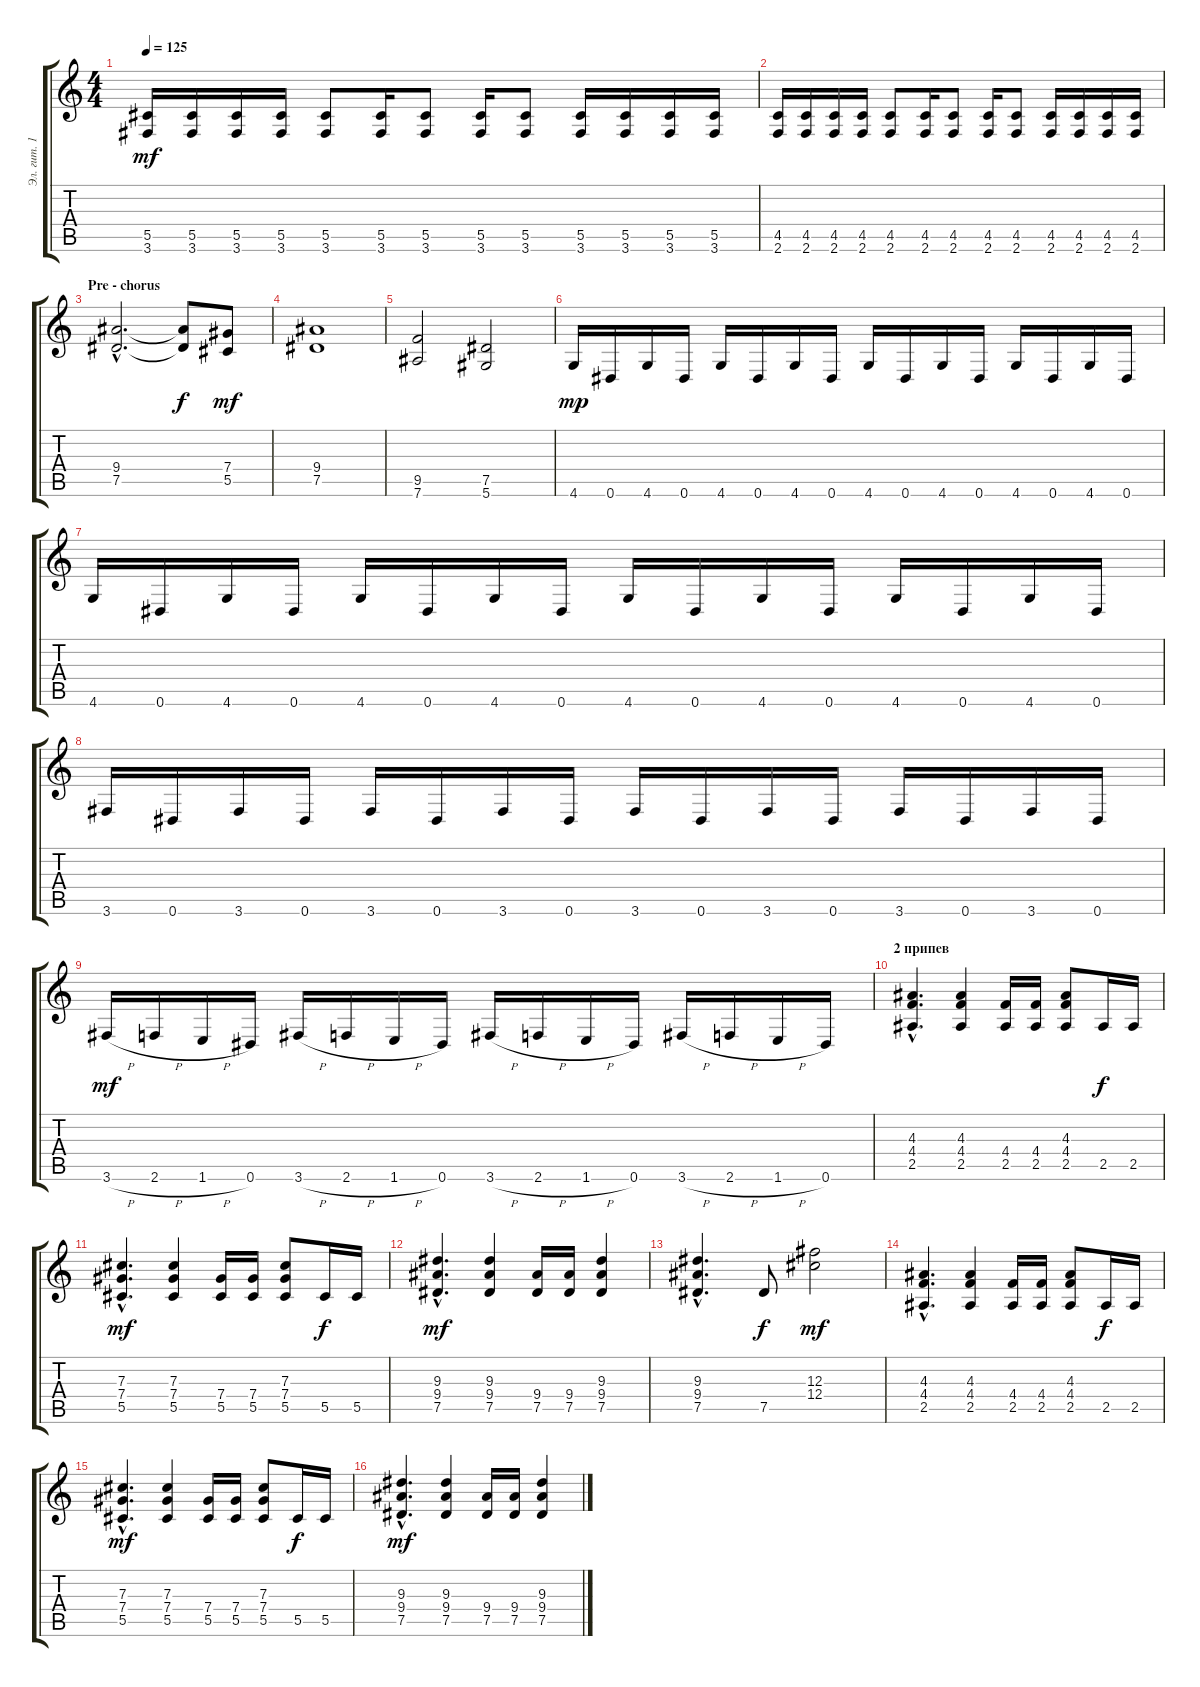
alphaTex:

\track ("Эл. гит. 1" "Эл. гит. 1") {instrument distortionguitar}
\staff {score tabs}
\tuning (Eb4 Bb3 Gb3 Db3 Ab2 Eb2) {hide}
\ts (4 4)
\tempo 125
\clef g2
\ks c
(5.5 3.6).16{dy mf} (5.5 3.6).16 (5.5 3.6).16 (5.5 3.6).16 (5.5 3.6).8 (5.5 3.6).16 (5.5 3.6).8 (5.5 3.6).16 (5.5 3.6).8 (5.5 3.6).16 (5.5 3.6).16 (5.5 3.6).16 (5.5 3.6).16 |
(4.5 2.6).16 (4.5 2.6).16 (4.5 2.6).16 (4.5 2.6).16 (4.5 2.6).8 (4.5 2.6).16 (4.5 2.6).8 (4.5 2.6).16 (4.5 2.6).8 (4.5 2.6).16 (4.5 2.6).16 (4.5 2.6).16 (4.5 2.6).16 |
\section ("" "Pre - chorus")
(9.4{hac} 7.5{hac}).2{d} (9.4{t} 7.5{t}).8{dy f} (7.4 5.5).8{dy mf} |
(9.4 7.5).1 |
(9.5 7.6).2 (7.5 5.6).2 |
4.6.16{dy mp} 0.6.16 4.6.16 0.6.16 4.6.16 0.6.16 4.6.16 0.6.16 4.6.16 0.6.16 4.6.16 0.6.16 4.6.16 0.6.16 4.6.16 0.6.16 |
4.6.16 0.6.16 4.6.16 0.6.16 4.6.16 0.6.16 4.6.16 0.6.16 4.6.16 0.6.16 4.6.16 0.6.16 4.6.16 0.6.16 4.6.16 0.6.16 |
3.6.16 0.6.16 3.6.16 0.6.16 3.6.16 0.6.16 3.6.16 0.6.16 3.6.16 0.6.16 3.6.16 0.6.16 3.6.16 0.6.16 3.6.16 0.6.16 |
3.6{h}.16{dy mf} 2.6{h}.16 1.6{h}.16 0.6.16 3.6{h}.16 2.6{h}.16 1.6{h}.16 0.6.16 3.6{h}.16 2.6{h}.16 1.6{h}.16 0.6.16 3.6{h}.16 2.6{h}.16 1.6{h}.16 0.6.16 |
\section ("" "2 припев")
(4.3{hac} 4.4{hac} 2.5{hac}).4{d} (4.3 4.4 2.5).4 (4.4 2.5).16 (4.4 2.5).16 (4.3 4.4 2.5).8 2.5.16{dy f} 2.5.16 |
(7.3{hac} 7.4{hac} 5.5{hac}).4{d dy mf} (7.3 7.4 5.5).4 (7.4 5.5).16 (7.4 5.5).16 (7.3 7.4 5.5).8 5.5.16{dy f} 5.5.16 |
(9.3{hac} 9.4{hac} 7.5{hac}).4{d dy mf} (9.3 9.4 7.5).4 (9.4 7.5).16 (9.4 7.5).16 (9.3 9.4 7.5).4 |
(9.3{hac} 9.4{hac} 7.5{hac}).4{d} 7.5.8{dy f} (12.3 12.4).2{dy mf} |
(4.3{hac} 4.4{hac} 2.5{hac}).4{d} (4.3 4.4 2.5).4 (4.4 2.5).16 (4.4 2.5).16 (4.3 4.4 2.5).8 2.5.16{dy f} 2.5.16 |
(7.3{hac} 7.4{hac} 5.5{hac}).4{d dy mf} (7.3 7.4 5.5).4 (7.4 5.5).16 (7.4 5.5).16 (7.3 7.4 5.5).8 5.5.16{dy f} 5.5.16 |
(9.3{hac} 9.4{hac} 7.5{hac}).4{d dy mf} (9.3 9.4 7.5).4 (9.4 7.5).16 (9.4 7.5).16 (9.3 9.4 7.5).4
